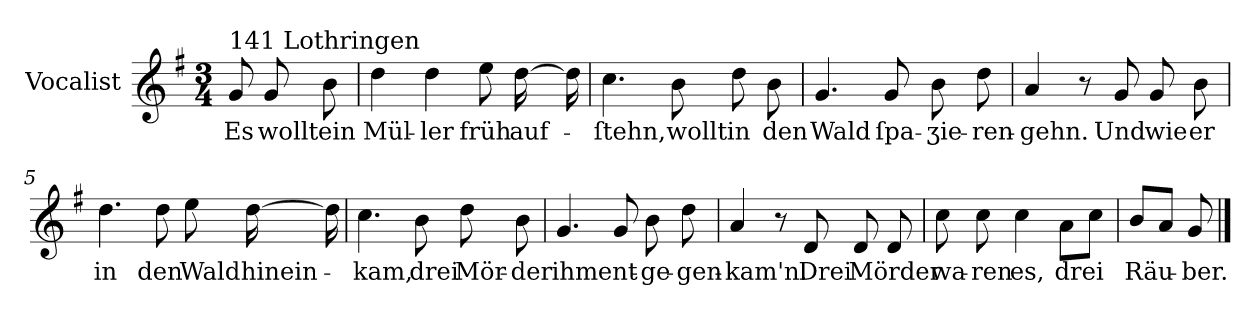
**kern	**text
*part1	*part1
*staff1	*staff1
*I"Vocalist	*
*k[f#]	*
*G:	*
*M3/4	*
=	=
!LO:TX:a:t=141 Lothringen	!
8g	Es
8g	wollt
8b	ein
=1	=1
4dd	Mül-
4dd	-ler
8ee	früh
[16dd	auf-
16dd]	.
=2	=2
4.cc	-ſtehn,
8b	wollt
8dd	in
8b	den
=3	=3
4.g	Wald
8g	ſpa-
8b	-ʒie-
8dd	-ren-
=4	=4
4a	-gehn.
8r	.
8g	Und
8g	wie
8b	er
=5	=5
4.dd	in
8dd	den
8ee	Wald
[16dd	hinein-
16dd]	.
=6	=6
4.cc	-kam,
8b	drei
8dd	Mör-
8b	-der
=7	=7
4.g	ihm
8g	ent-
8b	-ge-
8dd	-gen-
=8	=8
4a	-kam'n.
8r	.
8d	Drei
8d	Mörder
8d	.
=9	=9
8cc	wa-
8cc	-ren
4cc	es,
8aL	drei
8ccJ	.
=10	=10
8bL	Räu-
8aJ	.
8g	-ber.
==	==
*-	*-
